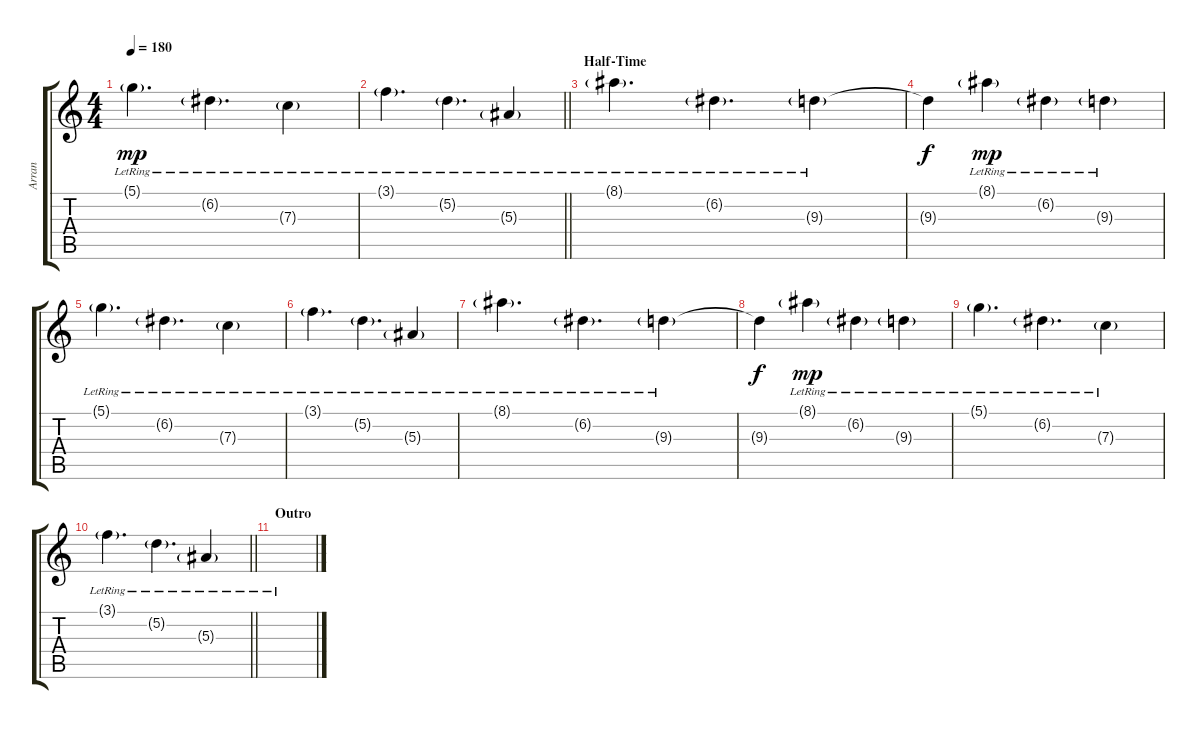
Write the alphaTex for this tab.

\track ("Arran" "Arran") {instrument distortionguitar}
\staff {score tabs}
\tuning (D4 A3 F3 C3 G2 C2) {hide}
\ts (4 4)
\tempo 180
\clef g2
\ks c
5.1{g lr}.4{d dy mp} 6.2{g lr}.4{d} 7.3{g lr}.4 |
\barLineRight lightlight
3.1{g lr}.4{d} 5.2{g lr}.4{d} 5.3{g lr}.4 |
\section ("" "Half-Time")
8.1{g lr}.4{d} 6.2{g lr}.4{d} 9.3{g lr}.4 |
9.3{t}.4{dy f} 8.1{g lr}.4{dy mp} 6.2{g lr}.4 9.3{g lr}.4 |
5.1{g lr}.4{d} 6.2{g lr}.4{d} 7.3{g lr}.4 |
3.1{g lr}.4{d} 5.2{g lr}.4{d} 5.3{g lr}.4 |
8.1{g lr}.4{d} 6.2{g lr}.4{d} 9.3{g lr}.4 |
9.3{t}.4{dy f} 8.1{g lr}.4{dy mp} 6.2{g lr}.4 9.3{g lr}.4 |
5.1{g lr}.4{d} 6.2{g lr}.4{d} 7.3{g lr}.4 |
\barLineRight lightlight
3.1{g lr}.4{d} 5.2{g lr}.4{d} 5.3{g lr}.4 |
\section ("" "Outro")
